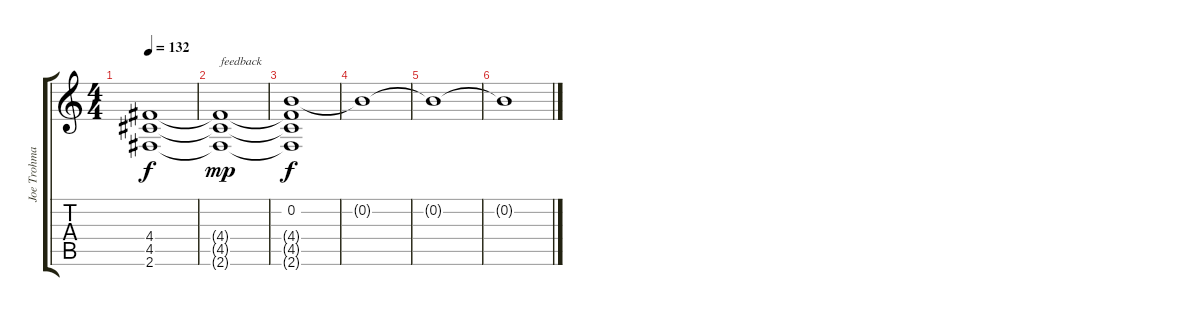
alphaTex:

\track ("Joe Trohman " "Joe Trohma") {instrument distortionguitar}
\staff {score tabs}
\tuning (E4 B3 G3 D3 A2 E2) {hide}
\ts (4 4)
\tempo 132
\clef g2
\ks c
(4.4{t} 4.5{t} 2.6{t}).1{dy f} |
(4.4{t} 4.5{t} 2.6{t}).1{txt "feedback" dy mp volume 3} |
(0.2 4.4{t} 4.5{t} 2.6{t}).1{dy f} |
0.2{t}.1 |
0.2{t}.1 |
0.2{t}.1{volume 0}
